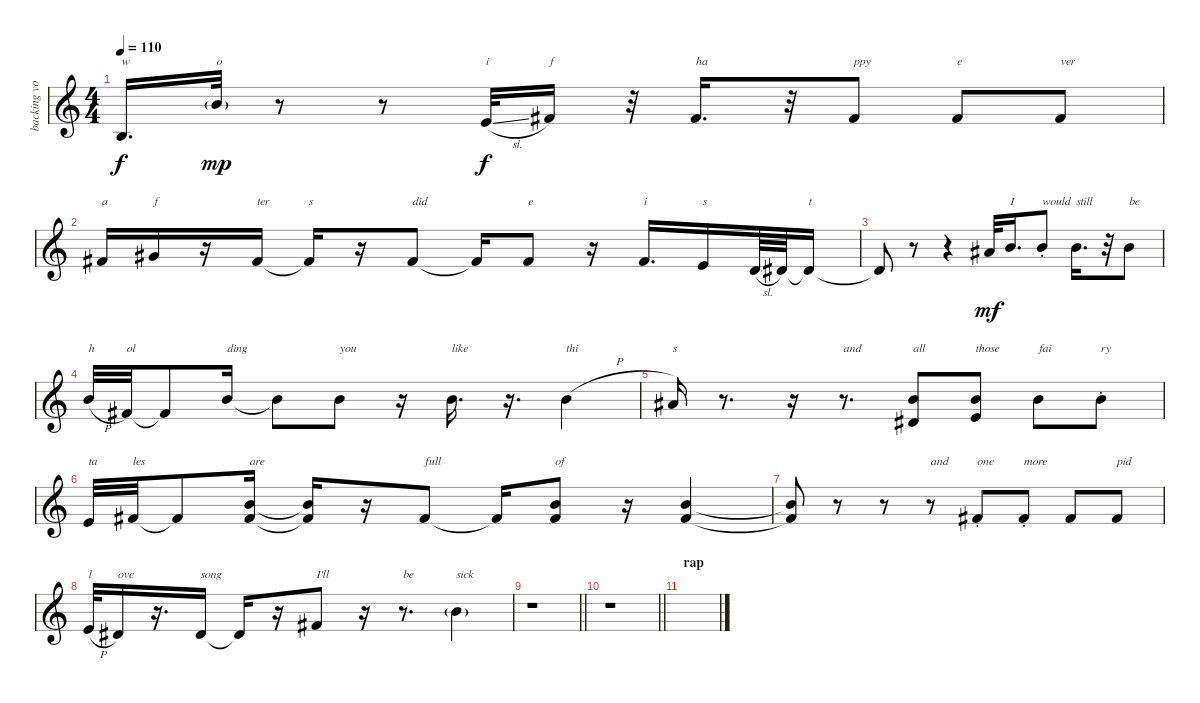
\track ("backing vocals" "backing vo") {instrument lead2sawtooth}
\staff {score}
\tuning (E4 B3 G3 D3 A2 E2) {hide}
\ts (4 4)
\tempo 110
\clef g2
\ks c
0.2.16{d txt "w" dy f} 7.1{g}.32{txt "o" dy mp} r.8 r.8 5.2{sl}.32{txt "i" dy f} 7.2.16{txt "f"} r.32 7.2.16{d txt "ha"} r.32 7.2.8{txt "ppy"} 7.2.8{txt "e"} 7.2.8{txt "ver"} |
7.2.16{txt "a"} 9.2.16{txt "f"} r.16 7.2.16{txt "ter"} 7.2{t}.16{txt "s"} r.16 7.2.8{txt "did"} 7.2{t}.16 7.2.8{txt "e"} r.16 7.2.16{d txt "i"} 5.2.16{txt "s"} 3.2{sl}.64 4.2.64 4.2{t}.16{txt "t"} |
4.2{t}.8 r.8 r.4 6.1.32{dy mf} 7.1.16{d txt "I"} 7.1{st}.8{txt "would"} 7.1.16{d txt "still"} r.32 7.1.8{txt "be"} |
7.1{h}.32{txt "h"} 2.1.32{txt "ol"} 2.1{t}.8 7.1.16{txt "ding"} 7.1{t}.8 7.1.8{txt "you"} r.16 7.1.16{d txt "like"} r.16{d} 7.1{h}.4{txt "thi"} |
6.1.16{txt "s"} r.8{d} r.16 r.8{d txt "and"} (7.1 4.2).8{txt "all"} (7.1 5.2).8{txt "those"} 7.1.8{txt "fai"} 7.1{st}.8{txt "ry"} |
5.2.32{txt "ta"} 7.2.32{txt "les"} 7.2{t}.8 (7.1 7.2).16{txt "are"} (7.1{t} 7.2{t}).16 r.16 7.2.8{txt "full"} 7.2{t}.16 (7.1 7.2).8{txt "of"} r.16 (7.1 7.2).4 |
(7.1{t} 7.2{t}).8 r.8 r.8 r.8{txt "and"} 7.2{st}.8{txt "one"} 7.2{st}.8{txt "more"} 7.2.8 7.2.8{txt "pid"} |
5.2{h}.32{txt "l"} 4.2.16{txt "ove"} r.16{d} 4.2.16{txt "song"} 4.2{t}.16 r.16 7.2.8{txt "I'll"} r.16 r.8{d txt "be"} 7.1{g}.4{txt "sick"} |
\barLineRight lightlight
r.1 |
\barLineRight lightlight
r.1 |
\section ("" "rap")
